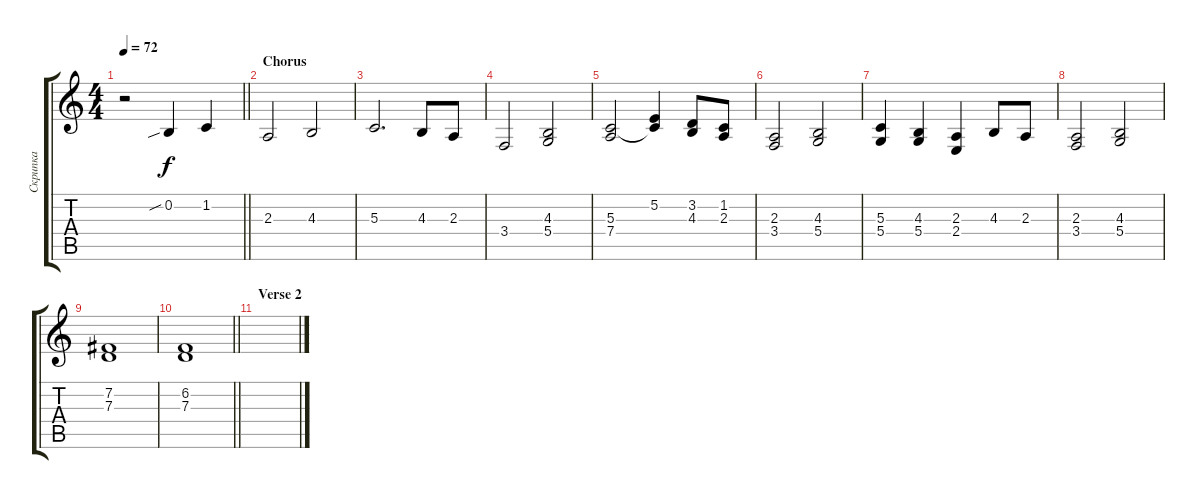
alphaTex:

\track ("Скрипка" "Скрипка") {instrument viola}
\staff {score tabs}
\tuning (E4 B3 G3 D3 A2 E2) {hide}
\ts (4 4)
\tempo 72
\clef g2
\barLineRight lightlight
\ks c
r.2{dy f} 0.2{sib}.4 1.2.4 |
\section ("" "Chorus")
2.3.2 4.3.2 |
5.3.2{d} 4.3.8 2.3.8 |
3.4.2 (4.3 5.4).2 |
(5.3 7.4).2 (5.2 5.3{t}).4 (3.2 4.3).8 (1.2 2.3).8 |
(2.3 3.4).2 (4.3 5.4).2 |
(5.3 5.4).4 (4.3 5.4).4 (2.3 2.4).4 4.3.8 2.3.8 |
(2.3 3.4).2 (4.3 5.4).2 |
(7.2 7.3).1 |
\barLineRight lightlight
(6.2 7.3).1 |
\section ("" "Verse 2")
